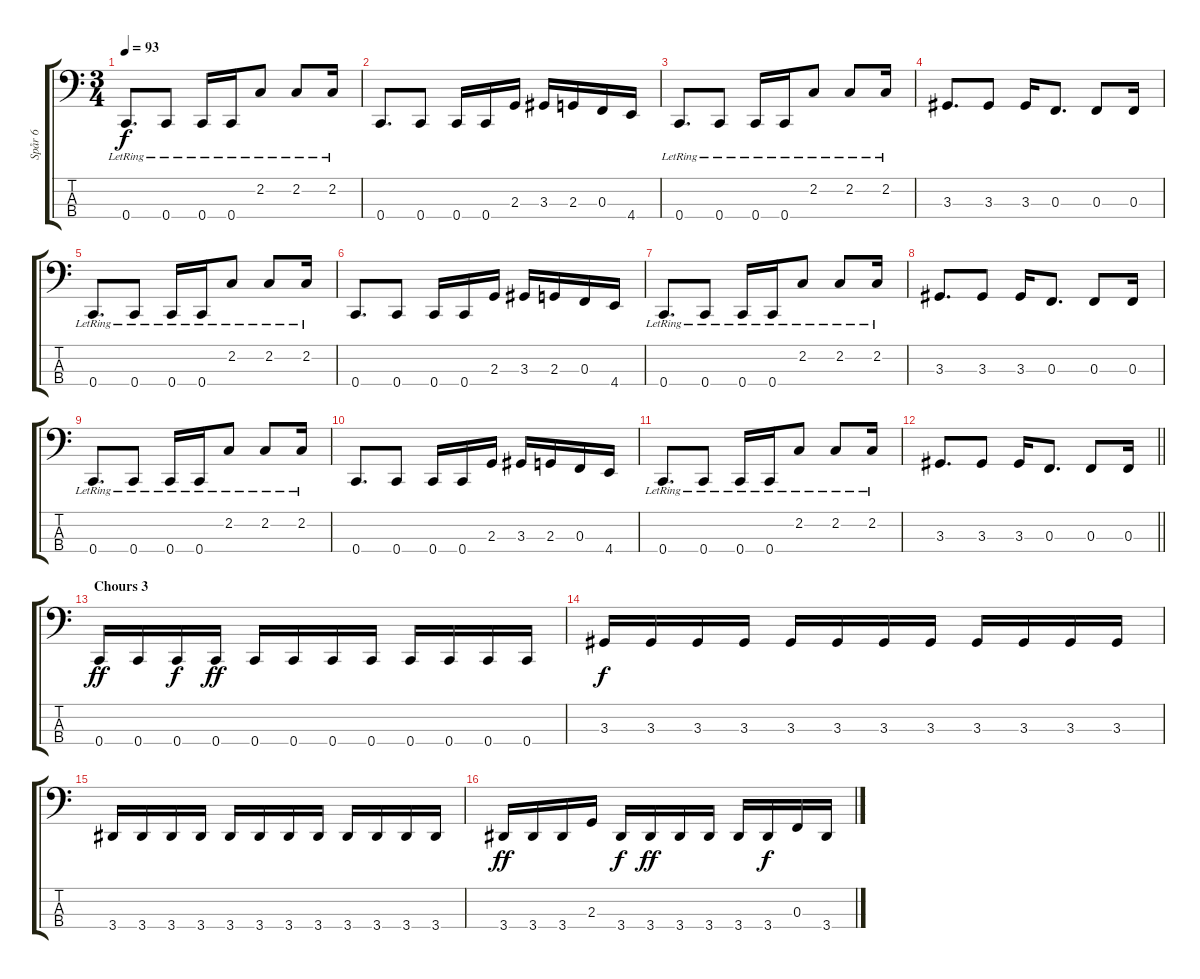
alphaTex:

\track ("Spår 6" "Spår 6") {instrument electricbasspick}
\staff {score tabs}
\tuning (Eb2 Bb1 F1 C1) {hide}
\ts (3 4)
\tempo 93
\clef f4
\ks c
0.4{lr}.8{d dy f} 0.4{lr}.8 0.4{lr}.16 0.4{lr}.16 2.2{lr}.8 2.2{lr}.8 2.2{lr}.16 |
0.4.8{d} 0.4.8 0.4.16 0.4.16 2.3.16 3.3.16 2.3.16 0.3.16 4.4.16 |
0.4{lr}.8{d} 0.4{lr}.8 0.4{lr}.16 0.4{lr}.16 2.2{lr}.8 2.2{lr}.8 2.2{lr}.16 |
3.3.8{d} 3.3.8 3.3.16 0.3.8{d} 0.3.8 0.3.16 |
0.4{lr}.8{d} 0.4{lr}.8 0.4{lr}.16 0.4{lr}.16 2.2{lr}.8 2.2{lr}.8 2.2{lr}.16 |
0.4.8{d} 0.4.8 0.4.16 0.4.16 2.3.16 3.3.16 2.3.16 0.3.16 4.4.16 |
0.4{lr}.8{d} 0.4{lr}.8 0.4{lr}.16 0.4{lr}.16 2.2{lr}.8 2.2{lr}.8 2.2{lr}.16 |
3.3.8{d} 3.3.8 3.3.16 0.3.8{d} 0.3.8 0.3.16 |
0.4{lr}.8{d} 0.4{lr}.8 0.4{lr}.16 0.4{lr}.16 2.2{lr}.8 2.2{lr}.8 2.2{lr}.16 |
0.4.8{d} 0.4.8 0.4.16 0.4.16 2.3.16 3.3.16 2.3.16 0.3.16 4.4.16 |
0.4{lr}.8{d} 0.4{lr}.8 0.4{lr}.16 0.4{lr}.16 2.2{lr}.8 2.2{lr}.8 2.2{lr}.16 |
\barLineRight lightlight
3.3.8{d} 3.3.8 3.3.16 0.3.8{d} 0.3.8 0.3.16 |
\section ("" "Chours 3")
0.4.16{dy ff} 0.4.16 0.4.16{dy f} 0.4.16{dy ff} 0.4.16 0.4.16 0.4.16 0.4.16 0.4.16 0.4.16 0.4.16 0.4.16 |
3.3.16{dy f} 3.3.16 3.3.16 3.3.16 3.3.16 3.3.16 3.3.16 3.3.16 3.3.16 3.3.16 3.3.16 3.3.16 |
3.4.16 3.4.16 3.4.16 3.4.16 3.4.16 3.4.16 3.4.16 3.4.16 3.4.16 3.4.16 3.4.16 3.4.16 |
3.4.16{dy ff} 3.4.16 3.4.16 2.3.16 3.4.16{dy f} 3.4.16{dy ff} 3.4.16 3.4.16 3.4.16 3.4.16{dy f} 0.3.16 3.4.16
